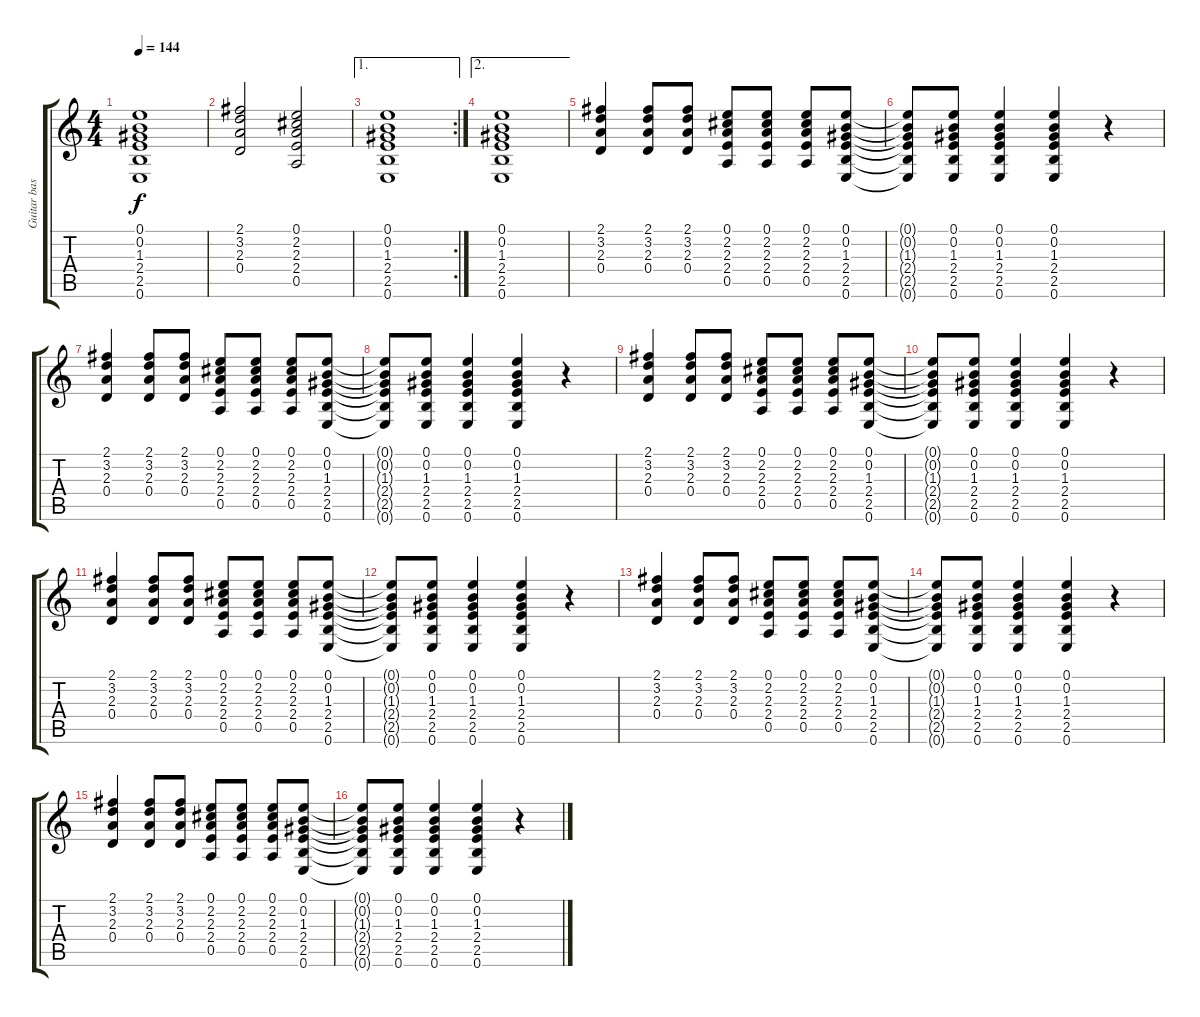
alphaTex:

\track ("Guitar bass" "Guitar bas") {instrument acousticguitarsteel}
\staff {score tabs}
\tuning (E4 B3 G3 D3 A2 E2) {hide}
\ts (4 4)
\tempo 144
\clef g2
\ks c
(0.1 0.2 1.3 2.4 2.5 0.6).1{dy f} |
(2.1 3.2 2.3 0.4).2{volume 12} (0.1 2.2 2.3 2.4 0.5).2 |
\ae 1
\rc 2
(0.1 0.2 1.3 2.4 2.5 0.6).1 |
\ae 2
(0.1 0.2 1.3 2.4 2.5 0.6).1 |
(2.1 3.2 2.3 0.4).4{volume 9} (2.1 3.2 2.3 0.4).8 (2.1 3.2 2.3 0.4).8 (0.1 2.2 2.3 2.4 0.5).8 (0.1 2.2 2.3 2.4 0.5).8 (0.1 2.2 2.3 2.4 0.5).8 (0.1 0.2 1.3 2.4 2.5 0.6).8 |
(0.1{t} 0.2{t} 1.3{t} 2.4{t} 2.5{t} 0.6{t}).8 (0.1 0.2 1.3 2.4 2.5 0.6).8 (0.1 0.2 1.3 2.4 2.5 0.6).4 (0.1 0.2 1.3 2.4 2.5 0.6).4 r.4 |
(2.1 3.2 2.3 0.4).4{volume 9} (2.1 3.2 2.3 0.4).8 (2.1 3.2 2.3 0.4).8 (0.1 2.2 2.3 2.4 0.5).8 (0.1 2.2 2.3 2.4 0.5).8 (0.1 2.2 2.3 2.4 0.5).8 (0.1 0.2 1.3 2.4 2.5 0.6).8 |
(0.1{t} 0.2{t} 1.3{t} 2.4{t} 2.5{t} 0.6{t}).8 (0.1 0.2 1.3 2.4 2.5 0.6).8 (0.1 0.2 1.3 2.4 2.5 0.6).4 (0.1 0.2 1.3 2.4 2.5 0.6).4 r.4 |
(2.1 3.2 2.3 0.4).4{volume 9} (2.1 3.2 2.3 0.4).8 (2.1 3.2 2.3 0.4).8 (0.1 2.2 2.3 2.4 0.5).8 (0.1 2.2 2.3 2.4 0.5).8 (0.1 2.2 2.3 2.4 0.5).8 (0.1 0.2 1.3 2.4 2.5 0.6).8 |
(0.1{t} 0.2{t} 1.3{t} 2.4{t} 2.5{t} 0.6{t}).8 (0.1 0.2 1.3 2.4 2.5 0.6).8 (0.1 0.2 1.3 2.4 2.5 0.6).4 (0.1 0.2 1.3 2.4 2.5 0.6).4 r.4 |
(2.1 3.2 2.3 0.4).4{volume 9} (2.1 3.2 2.3 0.4).8 (2.1 3.2 2.3 0.4).8 (0.1 2.2 2.3 2.4 0.5).8 (0.1 2.2 2.3 2.4 0.5).8 (0.1 2.2 2.3 2.4 0.5).8 (0.1 0.2 1.3 2.4 2.5 0.6).8 |
(0.1{t} 0.2{t} 1.3{t} 2.4{t} 2.5{t} 0.6{t}).8 (0.1 0.2 1.3 2.4 2.5 0.6).8 (0.1 0.2 1.3 2.4 2.5 0.6).4 (0.1 0.2 1.3 2.4 2.5 0.6).4 r.4 |
(2.1 3.2 2.3 0.4).4{volume 9} (2.1 3.2 2.3 0.4).8 (2.1 3.2 2.3 0.4).8 (0.1 2.2 2.3 2.4 0.5).8 (0.1 2.2 2.3 2.4 0.5).8 (0.1 2.2 2.3 2.4 0.5).8 (0.1 0.2 1.3 2.4 2.5 0.6).8 |
(0.1{t} 0.2{t} 1.3{t} 2.4{t} 2.5{t} 0.6{t}).8 (0.1 0.2 1.3 2.4 2.5 0.6).8 (0.1 0.2 1.3 2.4 2.5 0.6).4 (0.1 0.2 1.3 2.4 2.5 0.6).4 r.4 |
(2.1 3.2 2.3 0.4).4{volume 9} (2.1 3.2 2.3 0.4).8 (2.1 3.2 2.3 0.4).8 (0.1 2.2 2.3 2.4 0.5).8 (0.1 2.2 2.3 2.4 0.5).8 (0.1 2.2 2.3 2.4 0.5).8 (0.1 0.2 1.3 2.4 2.5 0.6).8 |
(0.1{t} 0.2{t} 1.3{t} 2.4{t} 2.5{t} 0.6{t}).8 (0.1 0.2 1.3 2.4 2.5 0.6).8 (0.1 0.2 1.3 2.4 2.5 0.6).4 (0.1 0.2 1.3 2.4 2.5 0.6).4 r.4
